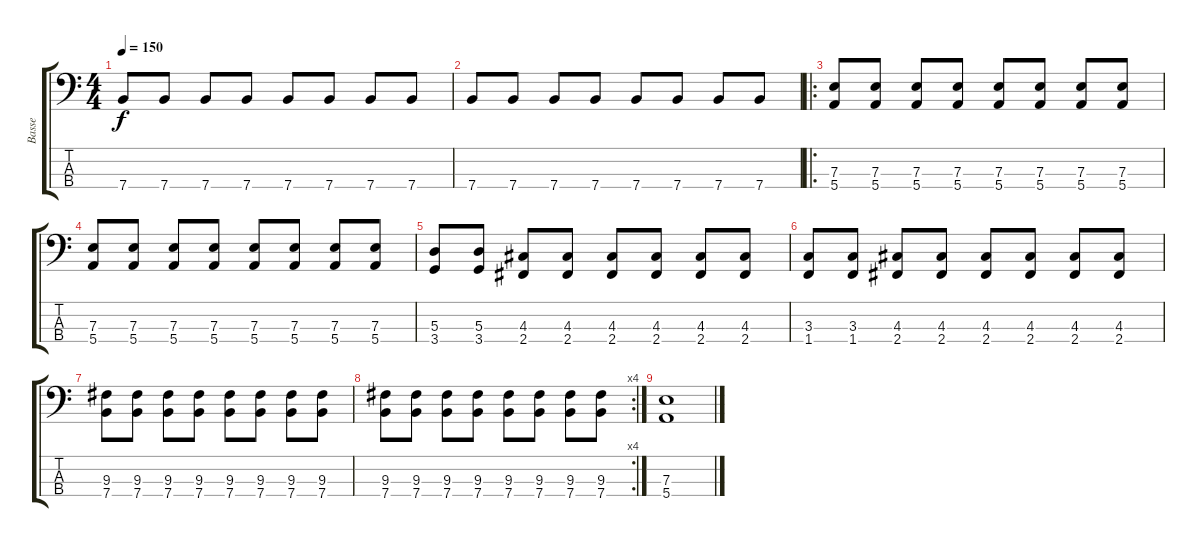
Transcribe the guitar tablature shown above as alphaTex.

\track ("Basse" "Basse") {instrument electricbasspick}
\staff {score tabs}
\tuning (G2 D2 A1 E1) {hide}
\ts (4 4)
\tempo 150
\clef f4
\ks c
7.4.8{dy f} 7.4.8 7.4.8 7.4.8 7.4.8 7.4.8 7.4.8 7.4.8 |
7.4.8 7.4.8 7.4.8 7.4.8 7.4.8 7.4.8 7.4.8 7.4.8 |
\ro
(7.3 5.4).8 (7.3 5.4).8 (7.3 5.4).8 (7.3 5.4).8 (7.3 5.4).8 (7.3 5.4).8 (7.3 5.4).8 (7.3 5.4).8 |
(7.3 5.4).8 (7.3 5.4).8 (7.3 5.4).8 (7.3 5.4).8 (7.3 5.4).8 (7.3 5.4).8 (7.3 5.4).8 (7.3 5.4).8 |
(5.3 3.4).8 (5.3 3.4).8 (4.3 2.4).8 (4.3 2.4).8 (4.3 2.4).8 (4.3 2.4).8 (4.3 2.4).8 (4.3 2.4).8 |
(3.3 1.4).8 (3.3 1.4).8 (4.3 2.4).8 (4.3 2.4).8 (4.3 2.4).8 (4.3 2.4).8 (4.3 2.4).8 (4.3 2.4).8 |
(9.3 7.4).8 (9.3 7.4).8 (9.3 7.4).8 (9.3 7.4).8 (9.3 7.4).8 (9.3 7.4).8 (9.3 7.4).8 (9.3 7.4).8 |
\rc 4
(9.3 7.4).8 (9.3 7.4).8 (9.3 7.4).8 (9.3 7.4).8 (9.3 7.4).8 (9.3 7.4).8 (9.3 7.4).8 (9.3 7.4).8 |
(7.3 5.4).1
